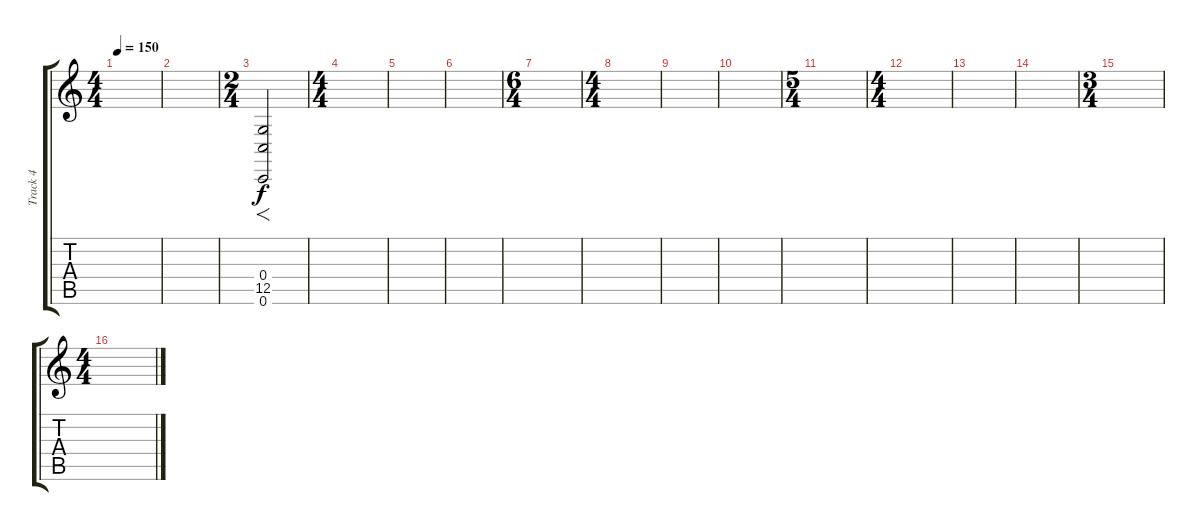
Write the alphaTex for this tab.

\track ("Track 4" "Track 4") {instrument reversecymbal}
\staff {score tabs}
\tuning (D4 A3 F3 C3 G2 C2) {hide}
\ts (4 4)
\tempo 150
\clef g2
\ks c
|
|
\ts (2 4)
(0.4 12.5 0.6).2{f} |
\ts (4 4)
|
|
|
\ts (6 4)
|
\ts (4 4)
|
|
|
\ts (5 4)
|
\ts (4 4)
|
|
|
\ts (3 4)
|
\ts (4 4)
